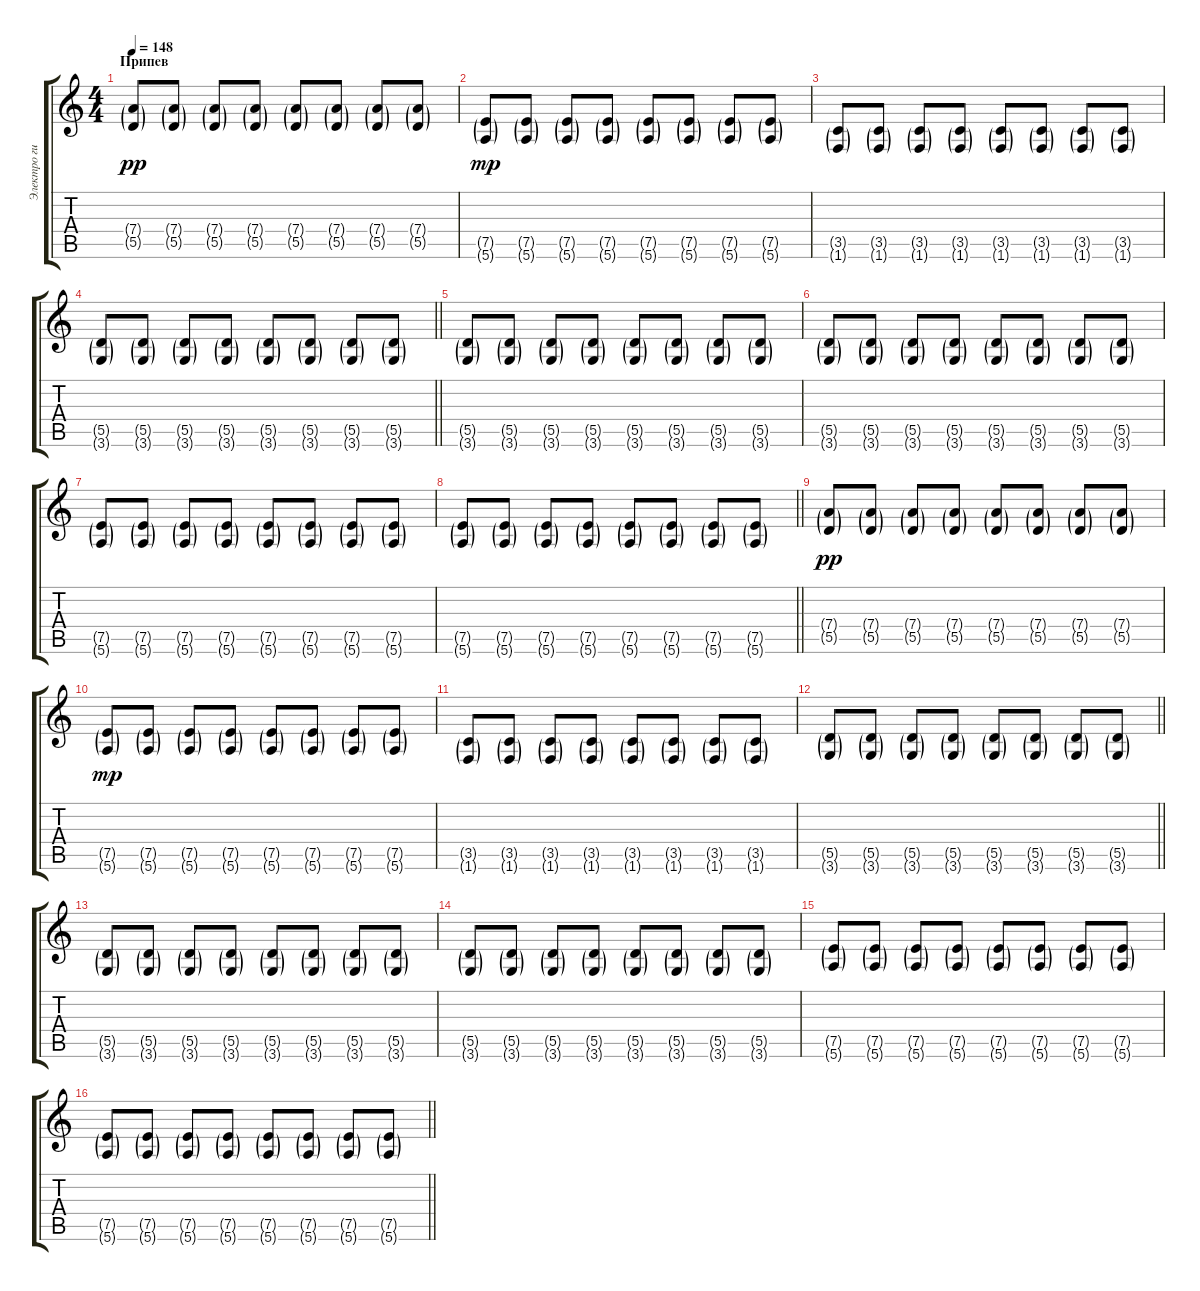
\track ("Электро гитара" "Электро ги") {instrument overdrivenguitar}
\staff {score tabs}
\tuning (E4 B3 G3 D3 A2 E2) {hide}
\ts (4 4)
\section ("" "Припев")
\tempo 148
\clef g2
\ks c
(7.4{g} 5.5{g}).8{dy pp volume 11} (7.4{g} 5.5{g}).8 (7.4{g} 5.5{g}).8 (7.4{g} 5.5{g}).8 (7.4{g} 5.5{g}).8 (7.4{g} 5.5{g}).8 (7.4{g} 5.5{g}).8 (7.4{g} 5.5{g}).8 |
(7.5{g} 5.6{g}).8{dy mp} (7.5{g} 5.6{g}).8 (7.5{g} 5.6{g}).8 (7.5{g} 5.6{g}).8 (7.5{g} 5.6{g}).8 (7.5{g} 5.6{g}).8 (7.5{g} 5.6{g}).8 (7.5{g} 5.6{g}).8 |
(3.5{g} 1.6{g}).8 (3.5{g} 1.6{g}).8 (3.5{g} 1.6{g}).8 (3.5{g} 1.6{g}).8 (3.5{g} 1.6{g}).8 (3.5{g} 1.6{g}).8 (3.5{g} 1.6{g}).8 (3.5{g} 1.6{g}).8 |
\barLineRight lightlight
(5.5{g} 3.6{g}).8 (5.5{g} 3.6{g}).8 (5.5{g} 3.6{g}).8 (5.5{g} 3.6{g}).8 (5.5{g} 3.6{g}).8 (5.5{g} 3.6{g}).8 (5.5{g} 3.6{g}).8 (5.5{g} 3.6{g}).8 |
(5.5{g} 3.6{g}).8 (5.5{g} 3.6{g}).8 (5.5{g} 3.6{g}).8 (5.5{g} 3.6{g}).8 (5.5{g} 3.6{g}).8 (5.5{g} 3.6{g}).8 (5.5{g} 3.6{g}).8 (5.5{g} 3.6{g}).8 |
(5.5{g} 3.6{g}).8 (5.5{g} 3.6{g}).8 (5.5{g} 3.6{g}).8 (5.5{g} 3.6{g}).8 (5.5{g} 3.6{g}).8 (5.5{g} 3.6{g}).8 (5.5{g} 3.6{g}).8 (5.5{g} 3.6{g}).8 |
(7.5{g} 5.6{g}).8 (7.5{g} 5.6{g}).8 (7.5{g} 5.6{g}).8 (7.5{g} 5.6{g}).8 (7.5{g} 5.6{g}).8 (7.5{g} 5.6{g}).8 (7.5{g} 5.6{g}).8 (7.5{g} 5.6{g}).8 |
\barLineRight lightlight
(7.5{g} 5.6{g}).8 (7.5{g} 5.6{g}).8 (7.5{g} 5.6{g}).8 (7.5{g} 5.6{g}).8 (7.5{g} 5.6{g}).8 (7.5{g} 5.6{g}).8 (7.5{g} 5.6{g}).8 (7.5{g} 5.6{g}).8 |
(7.4{g} 5.5{g}).8{dy pp volume 11} (7.4{g} 5.5{g}).8 (7.4{g} 5.5{g}).8 (7.4{g} 5.5{g}).8 (7.4{g} 5.5{g}).8 (7.4{g} 5.5{g}).8 (7.4{g} 5.5{g}).8 (7.4{g} 5.5{g}).8 |
(7.5{g} 5.6{g}).8{dy mp} (7.5{g} 5.6{g}).8 (7.5{g} 5.6{g}).8 (7.5{g} 5.6{g}).8 (7.5{g} 5.6{g}).8 (7.5{g} 5.6{g}).8 (7.5{g} 5.6{g}).8 (7.5{g} 5.6{g}).8 |
(3.5{g} 1.6{g}).8 (3.5{g} 1.6{g}).8 (3.5{g} 1.6{g}).8 (3.5{g} 1.6{g}).8 (3.5{g} 1.6{g}).8 (3.5{g} 1.6{g}).8 (3.5{g} 1.6{g}).8 (3.5{g} 1.6{g}).8 |
\barLineRight lightlight
(5.5{g} 3.6{g}).8 (5.5{g} 3.6{g}).8 (5.5{g} 3.6{g}).8 (5.5{g} 3.6{g}).8 (5.5{g} 3.6{g}).8 (5.5{g} 3.6{g}).8 (5.5{g} 3.6{g}).8 (5.5{g} 3.6{g}).8 |
(5.5{g} 3.6{g}).8 (5.5{g} 3.6{g}).8 (5.5{g} 3.6{g}).8 (5.5{g} 3.6{g}).8 (5.5{g} 3.6{g}).8 (5.5{g} 3.6{g}).8 (5.5{g} 3.6{g}).8 (5.5{g} 3.6{g}).8 |
(5.5{g} 3.6{g}).8 (5.5{g} 3.6{g}).8 (5.5{g} 3.6{g}).8 (5.5{g} 3.6{g}).8 (5.5{g} 3.6{g}).8 (5.5{g} 3.6{g}).8 (5.5{g} 3.6{g}).8 (5.5{g} 3.6{g}).8 |
(7.5{g} 5.6{g}).8 (7.5{g} 5.6{g}).8 (7.5{g} 5.6{g}).8 (7.5{g} 5.6{g}).8 (7.5{g} 5.6{g}).8 (7.5{g} 5.6{g}).8 (7.5{g} 5.6{g}).8 (7.5{g} 5.6{g}).8 |
\barLineRight lightlight
(7.5{g} 5.6{g}).8 (7.5{g} 5.6{g}).8 (7.5{g} 5.6{g}).8 (7.5{g} 5.6{g}).8 (7.5{g} 5.6{g}).8 (7.5{g} 5.6{g}).8 (7.5{g} 5.6{g}).8 (7.5{g} 5.6{g}).8
